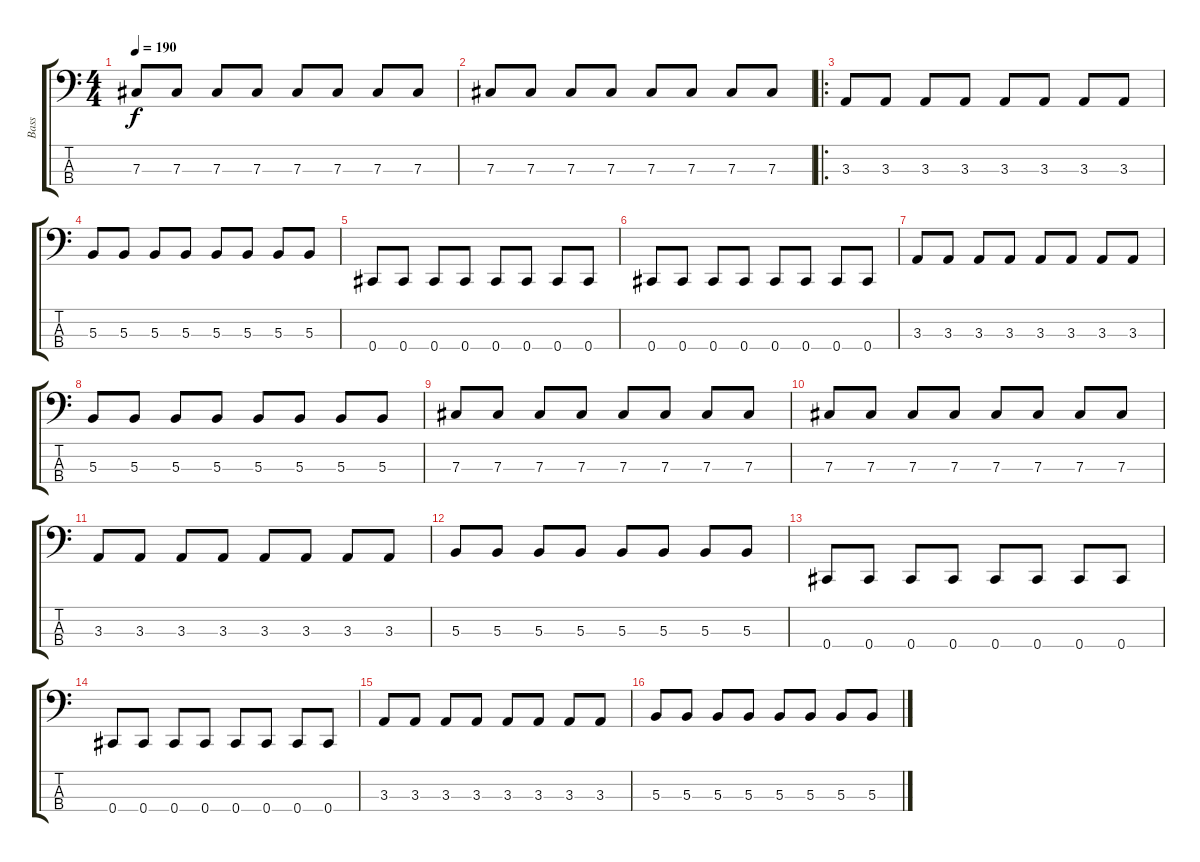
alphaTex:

\track ("Bass" "Bass") {instrument electricbassfinger}
\staff {score tabs}
\tuning (E2 B1 Gb1 Db1) {hide}
\ts (4 4)
\tempo 190
\clef f4
\ks c
7.3.8{dy f} 7.3.8 7.3.8 7.3.8 7.3.8 7.3.8 7.3.8 7.3.8 |
7.3.8 7.3.8 7.3.8 7.3.8 7.3.8 7.3.8 7.3.8 7.3.8 |
\ro
3.3.8 3.3.8 3.3.8 3.3.8 3.3.8 3.3.8 3.3.8 3.3.8 |
5.3.8 5.3.8 5.3.8 5.3.8 5.3.8 5.3.8 5.3.8 5.3.8 |
0.4.8 0.4.8 0.4.8 0.4.8 0.4.8 0.4.8 0.4.8 0.4.8 |
0.4.8 0.4.8 0.4.8 0.4.8 0.4.8 0.4.8 0.4.8 0.4.8 |
3.3.8 3.3.8 3.3.8 3.3.8 3.3.8 3.3.8 3.3.8 3.3.8 |
5.3.8 5.3.8 5.3.8 5.3.8 5.3.8 5.3.8 5.3.8 5.3.8 |
7.3.8 7.3.8 7.3.8 7.3.8 7.3.8 7.3.8 7.3.8 7.3.8 |
7.3.8 7.3.8 7.3.8 7.3.8 7.3.8 7.3.8 7.3.8 7.3.8 |
3.3.8 3.3.8 3.3.8 3.3.8 3.3.8 3.3.8 3.3.8 3.3.8 |
5.3.8 5.3.8 5.3.8 5.3.8 5.3.8 5.3.8 5.3.8 5.3.8 |
0.4.8 0.4.8 0.4.8 0.4.8 0.4.8 0.4.8 0.4.8 0.4.8 |
0.4.8 0.4.8 0.4.8 0.4.8 0.4.8 0.4.8 0.4.8 0.4.8 |
3.3.8 3.3.8 3.3.8 3.3.8 3.3.8 3.3.8 3.3.8 3.3.8 |
5.3.8 5.3.8 5.3.8 5.3.8 5.3.8 5.3.8 5.3.8 5.3.8
